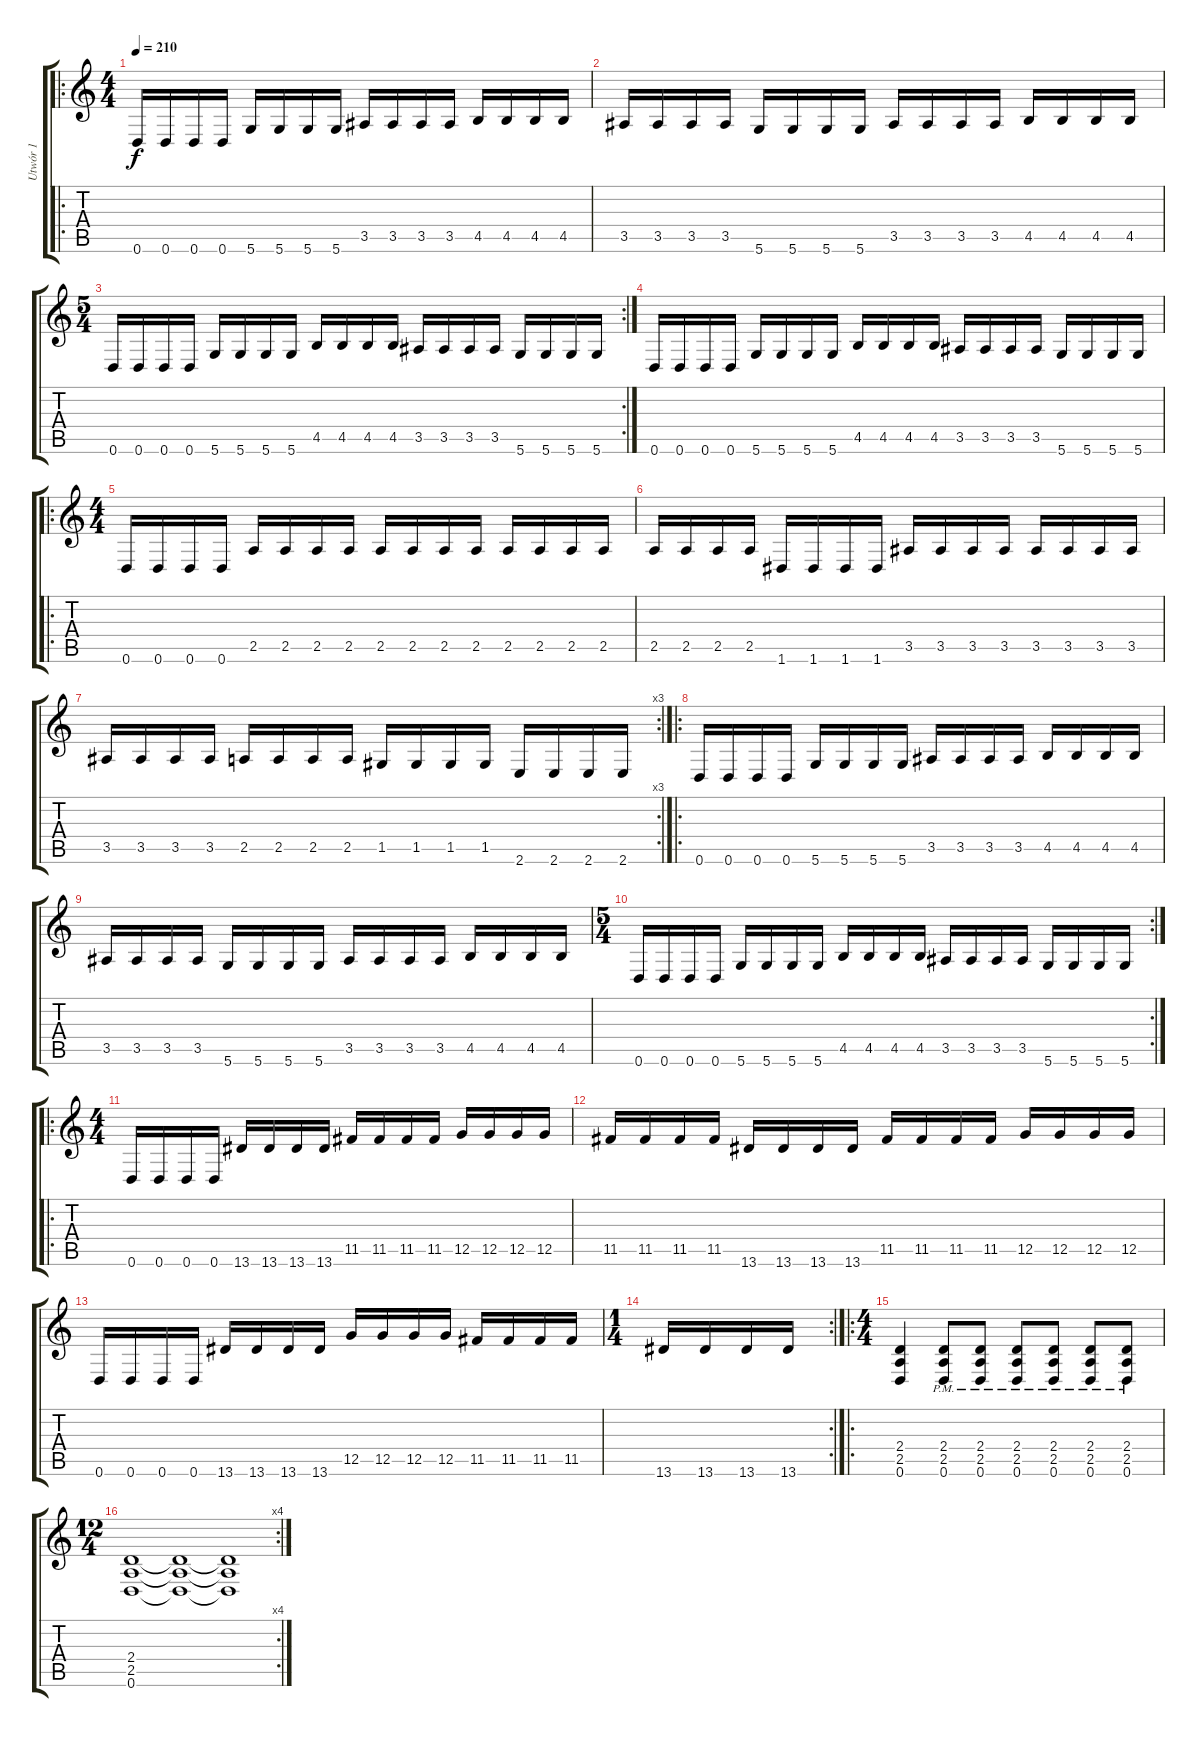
\track ("Utwór 1" "Utwór 1") {instrument distortionguitar}
\staff {score tabs}
\tuning (D4 A3 F3 C3 G2 D2) {hide}
\ro
\ts (4 4)
\tempo 210
\clef g2
\ks c
0.6.16{dy f} 0.6.16 0.6.16 0.6.16 5.6.16 5.6.16 5.6.16 5.6.16 3.5.16 3.5.16 3.5.16 3.5.16 4.5.16 4.5.16 4.5.16 4.5.16 |
3.5.16 3.5.16 3.5.16 3.5.16 5.6.16 5.6.16 5.6.16 5.6.16 3.5.16 3.5.16 3.5.16 3.5.16 4.5.16 4.5.16 4.5.16 4.5.16 |
\rc 2
\ts (5 4)
0.6.16 0.6.16 0.6.16 0.6.16 5.6.16 5.6.16 5.6.16 5.6.16 4.5.16 4.5.16 4.5.16 4.5.16 3.5.16 3.5.16 3.5.16 3.5.16 5.6.16 5.6.16 5.6.16 5.6.16 |
0.6.16 0.6.16 0.6.16 0.6.16 5.6.16 5.6.16 5.6.16 5.6.16 4.5.16 4.5.16 4.5.16 4.5.16 3.5.16 3.5.16 3.5.16 3.5.16 5.6.16 5.6.16 5.6.16 5.6.16 |
\ro
\ts (4 4)
0.6.16 0.6.16 0.6.16 0.6.16 2.5.16 2.5.16 2.5.16 2.5.16 2.5.16 2.5.16 2.5.16 2.5.16 2.5.16 2.5.16 2.5.16 2.5.16 |
2.5.16 2.5.16 2.5.16 2.5.16 1.6.16 1.6.16 1.6.16 1.6.16 3.5.16 3.5.16 3.5.16 3.5.16 3.5.16 3.5.16 3.5.16 3.5.16 |
\rc 3
3.5.16 3.5.16 3.5.16 3.5.16 2.5.16 2.5.16 2.5.16 2.5.16 1.5.16 1.5.16 1.5.16 1.5.16 2.6.16 2.6.16 2.6.16 2.6.16 |
\ro
0.6.16 0.6.16 0.6.16 0.6.16 5.6.16 5.6.16 5.6.16 5.6.16 3.5.16 3.5.16 3.5.16 3.5.16 4.5.16 4.5.16 4.5.16 4.5.16 |
3.5.16 3.5.16 3.5.16 3.5.16 5.6.16 5.6.16 5.6.16 5.6.16 3.5.16 3.5.16 3.5.16 3.5.16 4.5.16 4.5.16 4.5.16 4.5.16 |
\rc 2
\ts (5 4)
0.6.16 0.6.16 0.6.16 0.6.16 5.6.16 5.6.16 5.6.16 5.6.16 4.5.16 4.5.16 4.5.16 4.5.16 3.5.16 3.5.16 3.5.16 3.5.16 5.6.16 5.6.16 5.6.16 5.6.16 |
\ro
\ts (4 4)
0.6.16 0.6.16 0.6.16 0.6.16 13.6.16 13.6.16 13.6.16 13.6.16 11.5.16 11.5.16 11.5.16 11.5.16 12.5.16 12.5.16 12.5.16 12.5.16 |
11.5.16 11.5.16 11.5.16 11.5.16 13.6.16 13.6.16 13.6.16 13.6.16 11.5.16 11.5.16 11.5.16 11.5.16 12.5.16 12.5.16 12.5.16 12.5.16 |
0.6.16 0.6.16 0.6.16 0.6.16 13.6.16 13.6.16 13.6.16 13.6.16 12.5.16 12.5.16 12.5.16 12.5.16 11.5.16 11.5.16 11.5.16 11.5.16 |
\rc 2
\ts (1 4)
13.6.16 13.6.16 13.6.16 13.6.16 |
\ro
\ts (4 4)
(2.4 2.5 0.6).4 (2.4{pm} 2.5{pm} 0.6{pm}).8 (2.4{pm} 2.5{pm} 0.6{pm}).8 (2.4{pm} 2.5{pm} 0.6{pm}).8 (2.4{pm} 2.5{pm} 0.6{pm}).8 (2.4{pm} 2.5{pm} 0.6{pm}).8 (2.4{pm} 2.5{pm} 0.6{pm}).8 |
\rc 4
\ts (12 4)
(2.4 2.5 0.6).1 (2.4{t} 2.5{t} 0.6{t}).1 (2.4{t} 2.5{t} 0.6{t}).1
